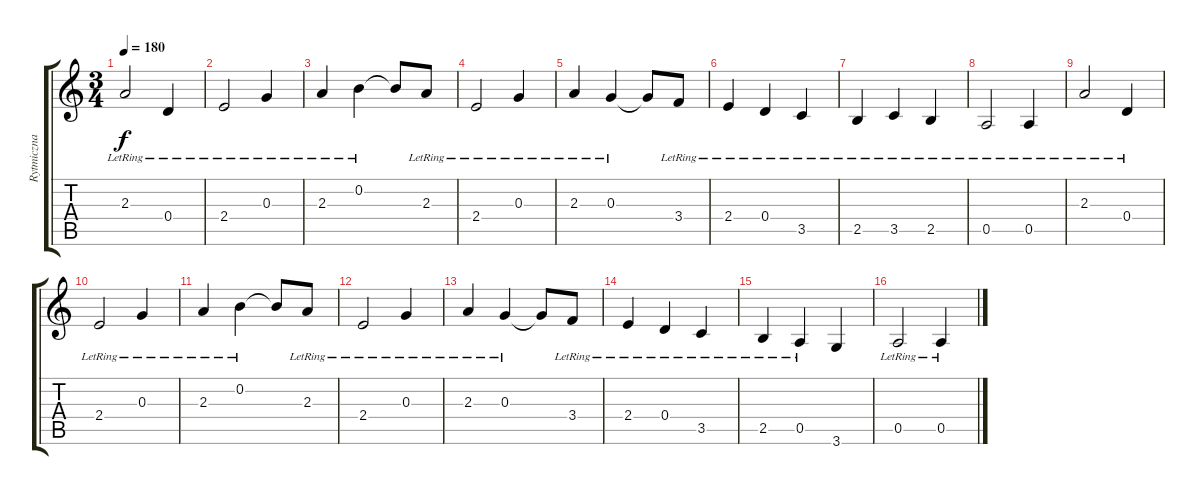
\track ("Rytmiczna" "Rytmiczna") {instrument acousticguitarsteel}
\staff {score tabs}
\tuning (E4 B3 G3 D3 A2 E2) {hide}
\ts (3 4)
\tempo 180
\clef g2
\ks c
2.3{lr}.2{dy f} 0.4{lr}.4 |
2.4{lr}.2 0.3{lr}.4 |
2.3{lr}.4 0.2{lr}.4 0.2{t}.8 2.3{lr}.8 |
2.4{lr}.2 0.3{lr}.4 |
2.3{lr}.4 0.3{lr}.4 0.3{t}.8 3.4{lr}.8 |
2.4{lr}.4 0.4{lr}.4 3.5{lr}.4 |
2.5{lr}.4 3.5{lr}.4 2.5{lr}.4 |
0.5{lr}.2 0.5{lr}.4 |
2.3{lr}.2 0.4{lr}.4 |
2.4{lr}.2 0.3{lr}.4 |
2.3{lr}.4 0.2{lr}.4 0.2{t}.8 2.3{lr}.8 |
2.4{lr}.2 0.3{lr}.4 |
2.3{lr}.4 0.3{lr}.4 0.3{t}.8 3.4{lr}.8 |
2.4{lr}.4 0.4{lr}.4 3.5{lr}.4 |
2.5{lr}.4 0.5{lr}.4 3.6.4 |
0.5{lr}.2 0.5{lr}.4
